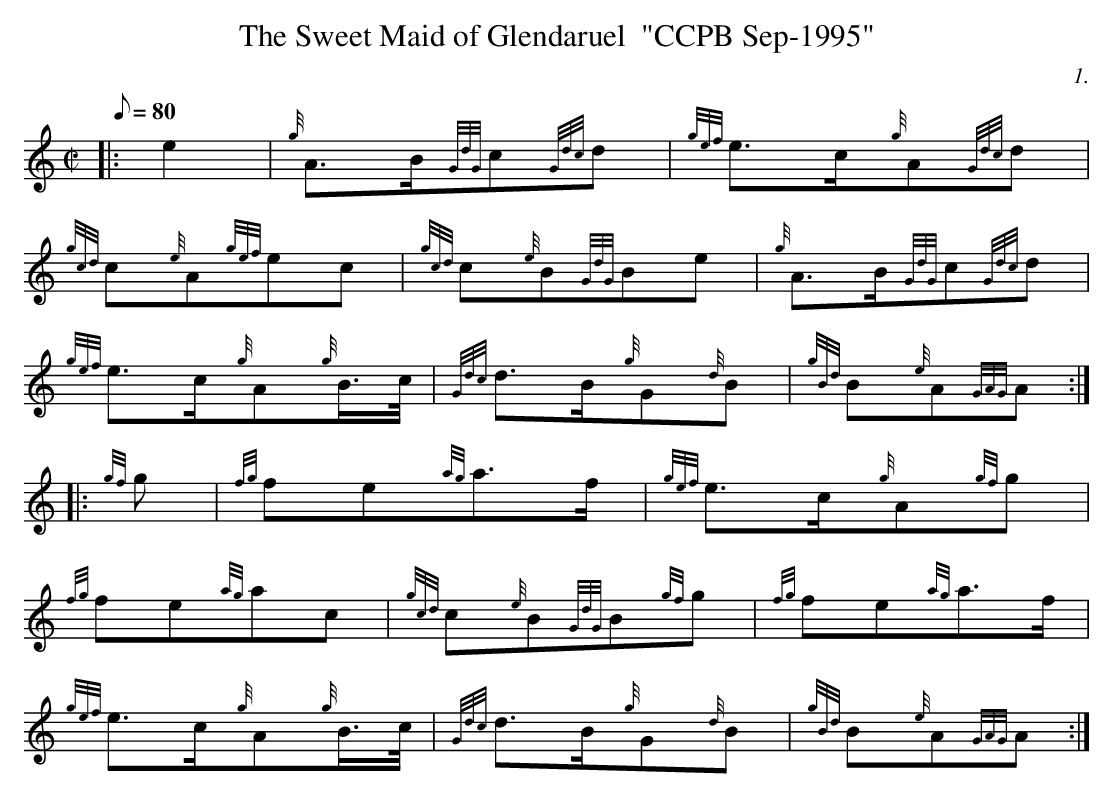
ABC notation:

X:1
T:The Sweet Maid of Glendaruel  "CCPB Sep-1995"
M:C|
L:1/8
Q:80
C:1.
K:HP
|: e2|
{g}A3/2B/2{GdG}c{Gdc}d|
{gef}e3/2c/2{g}A{Gdc}d|  !
{gcd}c{e}A{gef}ec|
{gcd}c{e}B{GdG}Be|
{g}A3/2B/2{GdG}c{Gdc}d|  !
{gef}e3/2c/2{g}A{g}B3/4c/4|
{Gdc}d3/2B/2{g}G{d}B|
{gBd}B{e}A{GAG}A:| |:  !
{gf}g|
{fg}fe{ag}a3/2f/2|
{gef}e3/2c/2{g}A{gf}g|  !
{fg}fe{ag}ac|
{gcd}c{e}B{GdG}B{gf}g|
{fg}fe{ag}a3/2f/2|  !
{gef}e3/2c/2{g}A{g}B3/4c/4|
{Gdc}d3/2B/2{g}G{d}B|
{gBd}B{e}A{GAG}A:|  !
